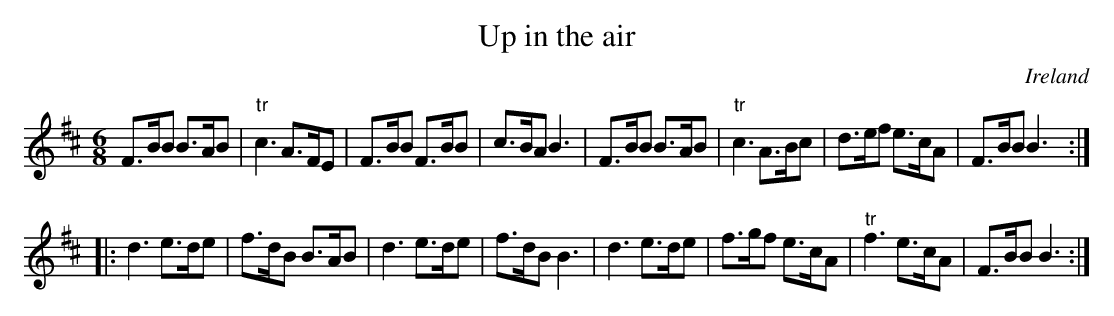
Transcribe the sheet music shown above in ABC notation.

X:1
T:Up in the air
O:Ireland
M:6/8
K:Bm
F>BB B>AB|"tr"c3 A>FE|F>BB F>BB|c>BA B3|\
F>BB B>AB|"tr"c3 A>Bc|d>ef e>cA|F>BB B3:|*
|:d3 e>de|f>dB B>AB|d3 e>de|f>dB B3|\
d3 e>de|f>gf e>cA|"tr"f3 e>cA|F>BB B3:|
